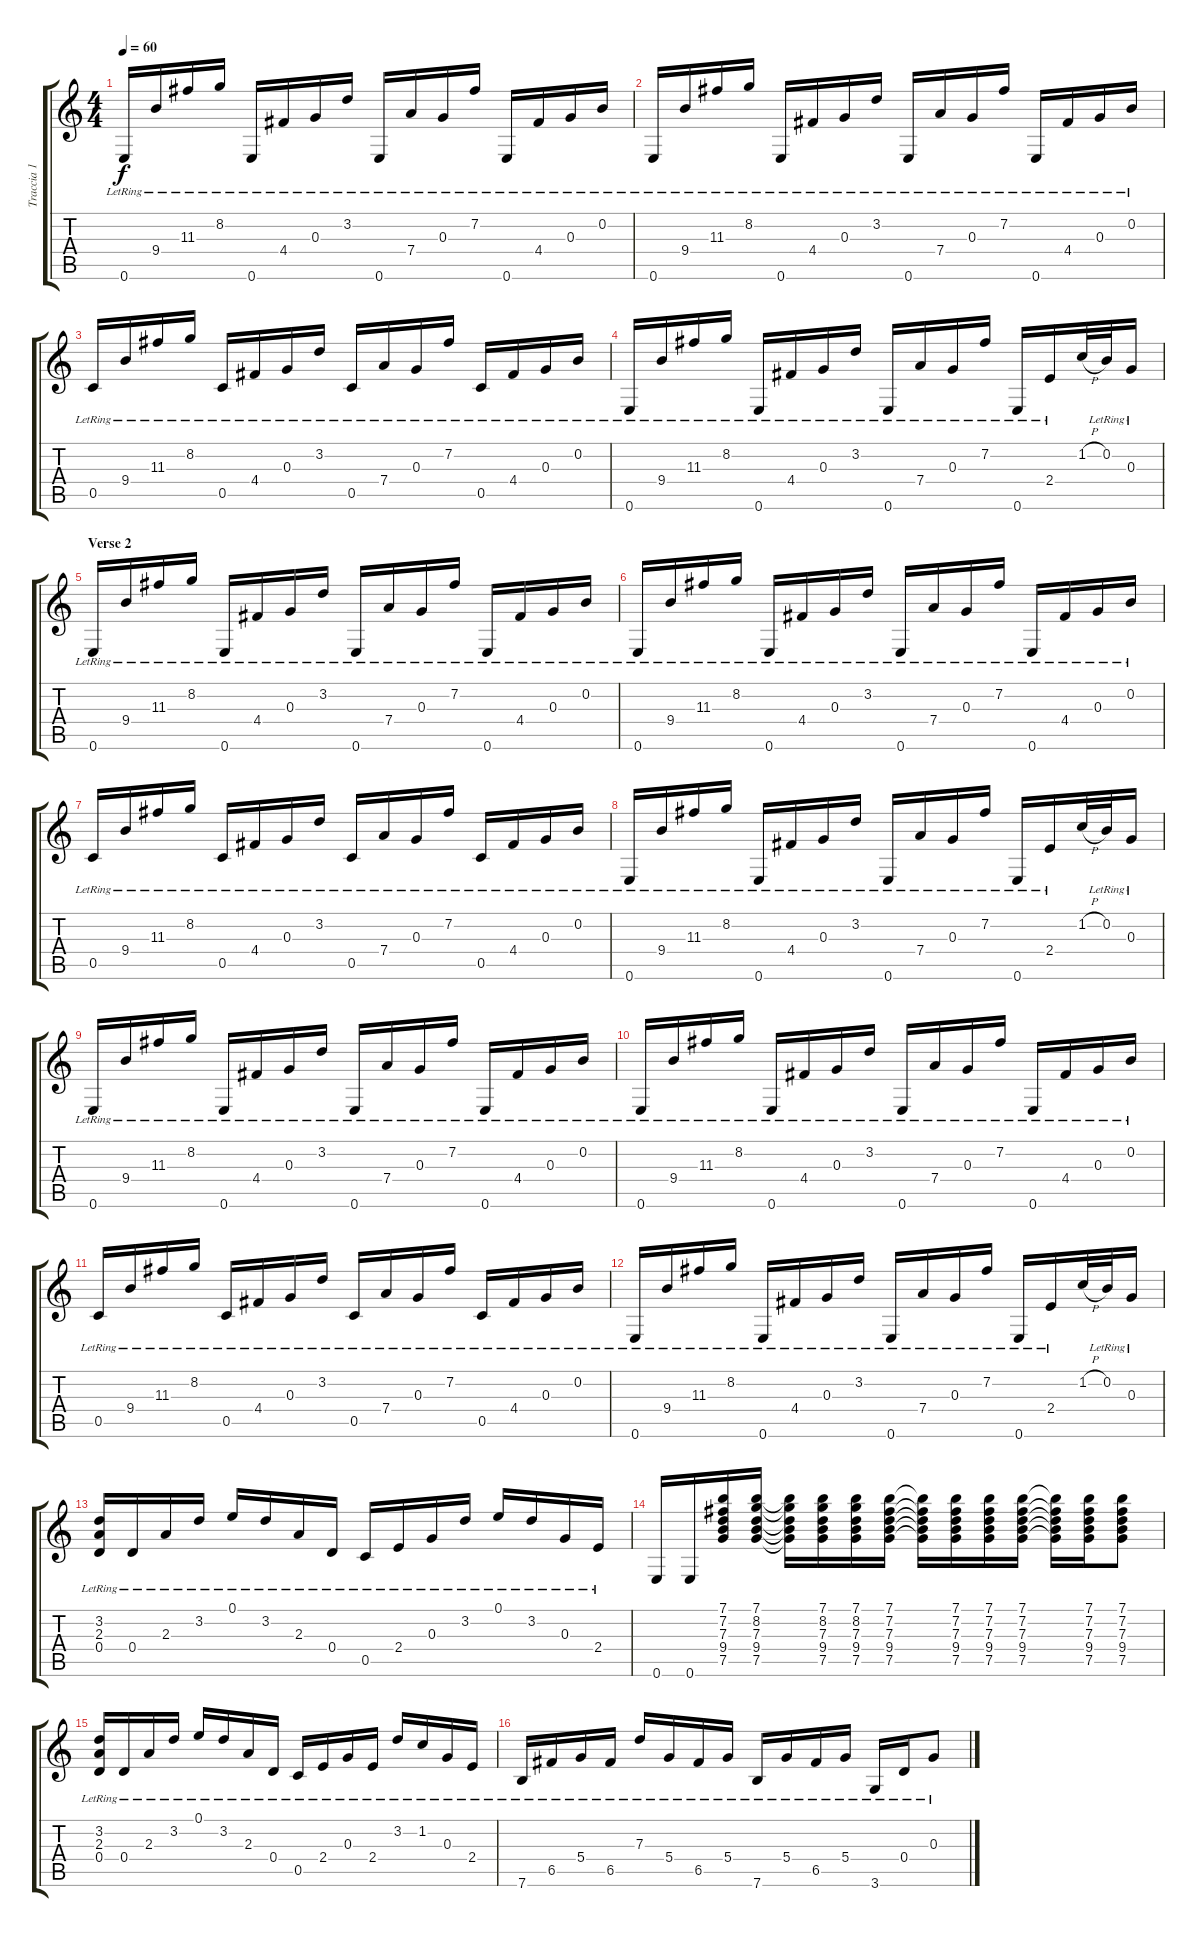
\track ("Traccia 1" "Traccia 1") {instrument acousticguitarsteel}
\staff {score tabs}
\tuning (E4 B3 G3 D3 C3 E2) {hide}
\ts (4 4)
\tempo 60
\clef g2
\ks c
0.6{lr}.16{dy f} 9.4{lr}.16 11.3{lr}.16 8.2{lr}.16 0.6{lr}.16 4.4{lr}.16 0.3{lr}.16 3.2{lr}.16 0.6{lr}.16 7.4{lr}.16 0.3{lr}.16 7.2{lr}.16 0.6{lr}.16 4.4{lr}.16 0.3{lr}.16 0.2{lr}.16 |
0.6{lr}.16 9.4{lr}.16 11.3{lr}.16 8.2{lr}.16 0.6{lr}.16 4.4{lr}.16 0.3{lr}.16 3.2{lr}.16 0.6{lr}.16 7.4{lr}.16 0.3{lr}.16 7.2{lr}.16 0.6{lr}.16 4.4{lr}.16 0.3{lr}.16 0.2{lr}.16 |
0.5{lr}.16 9.4{lr}.16 11.3{lr}.16 8.2{lr}.16 0.5{lr}.16 4.4{lr}.16 0.3{lr}.16 3.2{lr}.16 0.5{lr}.16 7.4{lr}.16 0.3{lr}.16 7.2{lr}.16 0.5{lr}.16 4.4{lr}.16 0.3{lr}.16 0.2{lr}.16 |
0.6{lr}.16 9.4{lr}.16 11.3{lr}.16 8.2{lr}.16 0.6{lr}.16 4.4{lr}.16 0.3{lr}.16 3.2{lr}.16 0.6{lr}.16 7.4{lr}.16 0.3{lr}.16 7.2{lr}.16 0.6{lr}.16 2.4{lr}.16 1.2{h}.32 0.2{lr}.32 0.3{lr}.16 |
\section ("" "Verse 2")
0.6{lr}.16 9.4{lr}.16 11.3{lr}.16 8.2{lr}.16 0.6{lr}.16 4.4{lr}.16 0.3{lr}.16 3.2{lr}.16 0.6{lr}.16 7.4{lr}.16 0.3{lr}.16 7.2{lr}.16 0.6{lr}.16 4.4{lr}.16 0.3{lr}.16 0.2{lr}.16 |
0.6{lr}.16 9.4{lr}.16 11.3{lr}.16 8.2{lr}.16 0.6{lr}.16 4.4{lr}.16 0.3{lr}.16 3.2{lr}.16 0.6{lr}.16 7.4{lr}.16 0.3{lr}.16 7.2{lr}.16 0.6{lr}.16 4.4{lr}.16 0.3{lr}.16 0.2{lr}.16 |
0.5{lr}.16 9.4{lr}.16 11.3{lr}.16 8.2{lr}.16 0.5{lr}.16 4.4{lr}.16 0.3{lr}.16 3.2{lr}.16 0.5{lr}.16 7.4{lr}.16 0.3{lr}.16 7.2{lr}.16 0.5{lr}.16 4.4{lr}.16 0.3{lr}.16 0.2{lr}.16 |
0.6{lr}.16 9.4{lr}.16 11.3{lr}.16 8.2{lr}.16 0.6{lr}.16 4.4{lr}.16 0.3{lr}.16 3.2{lr}.16 0.6{lr}.16 7.4{lr}.16 0.3{lr}.16 7.2{lr}.16 0.6{lr}.16 2.4{lr}.16 1.2{h}.32 0.2{lr}.32 0.3{lr}.16 |
0.6{lr}.16{balance 15} 9.4{lr}.16 11.3{lr}.16 8.2{lr}.16 0.6{lr}.16 4.4{lr}.16 0.3{lr}.16 3.2{lr}.16 0.6{lr}.16 7.4{lr}.16 0.3{lr}.16 7.2{lr}.16 0.6{lr}.16 4.4{lr}.16 0.3{lr}.16 0.2{lr}.16 |
0.6{lr}.16 9.4{lr}.16 11.3{lr}.16 8.2{lr}.16 0.6{lr}.16 4.4{lr}.16 0.3{lr}.16 3.2{lr}.16 0.6{lr}.16 7.4{lr}.16 0.3{lr}.16 7.2{lr}.16 0.6{lr}.16 4.4{lr}.16 0.3{lr}.16 0.2{lr}.16 |
0.5{lr}.16 9.4{lr}.16 11.3{lr}.16 8.2{lr}.16 0.5{lr}.16 4.4{lr}.16 0.3{lr}.16 3.2{lr}.16 0.5{lr}.16 7.4{lr}.16 0.3{lr}.16 7.2{lr}.16 0.5{lr}.16 4.4{lr}.16 0.3{lr}.16 0.2{lr}.16 |
0.6{lr}.16 9.4{lr}.16 11.3{lr}.16 8.2{lr}.16 0.6{lr}.16 4.4{lr}.16 0.3{lr}.16 3.2{lr}.16 0.6{lr}.16 7.4{lr}.16 0.3{lr}.16 7.2{lr}.16 0.6{lr}.16 2.4{lr}.16 1.2{h}.32 0.2{lr}.32 0.3{lr}.16 |
(3.2{lr} 2.3{lr} 0.4{lr}).16 0.4{lr}.16 2.3{lr}.16 3.2{lr}.16 0.1{lr}.16 3.2{lr}.16 2.3{lr}.16 0.4{lr}.16 0.5{lr}.16 2.4{lr}.16 0.3{lr}.16 3.2{lr}.16 0.1{lr}.16 3.2{lr}.16 0.3{lr}.16 2.4{lr}.16 |
0.6.16 0.6.16 (7.1 7.2 7.3 9.4 7.5).16 (7.1 8.2 7.3 9.4 7.5).16 (7.1{t} 8.2{t} 7.3{t} 9.4{t} 7.5{t}).16 (7.1 8.2 7.3 9.4 7.5).16 (7.1 8.2 7.3 9.4 7.5).16 (7.1 7.2 7.3 9.4 7.5).16 (7.1{t} 7.2{t} 7.3{t} 9.4{t} 7.5{t}).16 (7.1 7.2 7.3 9.4 7.5).16 (7.1 7.2 7.3 9.4 7.5).16 (7.1 7.2 7.3 9.4 7.5).16 (7.1{t} 7.2{t} 7.3{t} 9.4{t} 7.5{t}).16 (7.1 7.2 7.3 9.4 7.5).16 (7.1 7.2 7.3 9.4 7.5).8 |
(3.2{lr} 2.3{lr} 0.4{lr}).16 0.4{lr}.16 2.3{lr}.16 3.2{lr}.16 0.1{lr}.16 3.2{lr}.16 2.3{lr}.16 0.4{lr}.16 0.5{lr}.16 2.4{lr}.16 0.3{lr}.16 2.4{lr}.16 3.2{lr}.16 1.2{lr}.16 0.3{lr}.16 2.4{lr}.16 |
7.6{lr}.16 6.5{lr}.16 5.4{lr}.16 6.5{lr}.16 7.3{lr}.16 5.4{lr}.16 6.5{lr}.16 5.4{lr}.16 7.6{lr}.16 5.4{lr}.16 6.5{lr}.16 5.4{lr}.16 3.6{lr}.16 0.4{lr}.16 0.3{lr}.8
